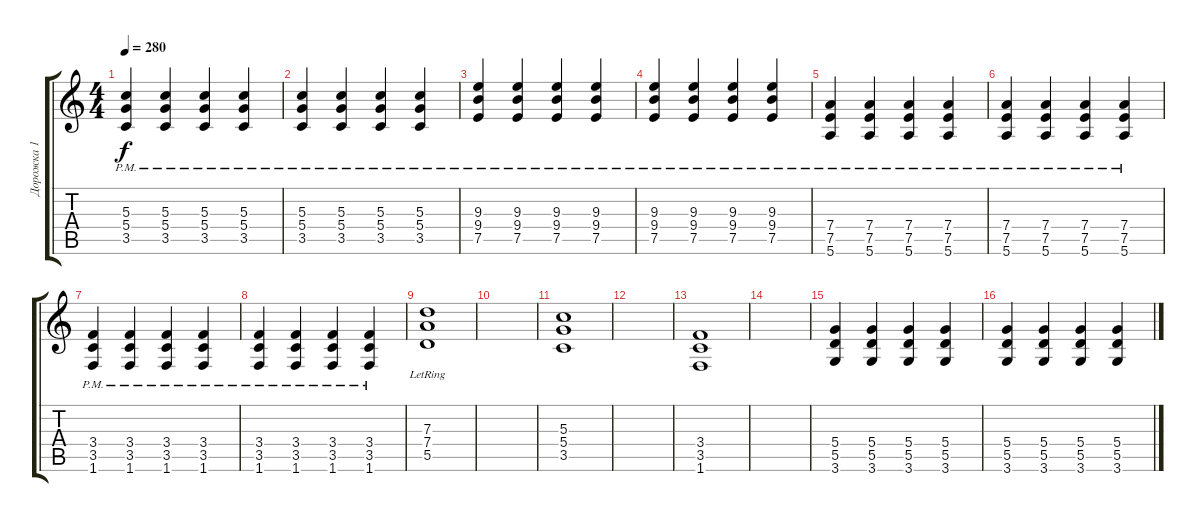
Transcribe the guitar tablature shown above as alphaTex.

\track ("Дорожка 1" "Дорожка 1") {instrument distortionguitar}
\staff {score tabs}
\tuning (E4 B3 G3 D3 A2 E2) {hide}
\ts (4 4)
\tempo 280
\clef g2
\ks c
(5.3{pm} 5.4{pm} 3.5{pm}).4{dy f} (5.3{pm} 5.4{pm} 3.5{pm}).4 (5.3{pm} 5.4{pm} 3.5{pm}).4 (5.3{pm} 5.4{pm} 3.5{pm}).4 |
(5.3{pm} 5.4{pm} 3.5{pm}).4 (5.3{pm} 5.4{pm} 3.5{pm}).4 (5.3{pm} 5.4{pm} 3.5{pm}).4 (5.3{pm} 5.4{pm} 3.5{pm}).4 |
(9.3{pm} 9.4{pm} 7.5{pm}).4 (9.3{pm} 9.4{pm} 7.5{pm}).4 (9.3{pm} 9.4{pm} 7.5{pm}).4 (9.3{pm} 9.4{pm} 7.5{pm}).4 |
(9.3{pm} 9.4{pm} 7.5{pm}).4 (9.3{pm} 9.4{pm} 7.5{pm}).4 (9.3{pm} 9.4{pm} 7.5{pm}).4 (9.3{pm} 9.4{pm} 7.5{pm}).4 |
(7.4{pm} 7.5{pm} 5.6{pm}).4 (7.4{pm} 7.5{pm} 5.6{pm}).4 (7.4{pm} 7.5{pm} 5.6{pm}).4 (7.4{pm} 7.5{pm} 5.6{pm}).4 |
(7.4{pm} 7.5{pm} 5.6{pm}).4 (7.4{pm} 7.5{pm} 5.6{pm}).4 (7.4{pm} 7.5{pm} 5.6{pm}).4 (7.4{pm} 7.5{pm} 5.6{pm}).4 |
(3.4{pm} 3.5{pm} 1.6{pm}).4 (3.4{pm} 3.5{pm} 1.6{pm}).4 (3.4{pm} 3.5{pm} 1.6{pm}).4 (3.4{pm} 3.5{pm} 1.6{pm}).4 |
(3.4{pm} 3.5{pm} 1.6{pm}).4 (3.4{pm} 3.5{pm} 1.6{pm}).4 (3.4{pm} 3.5{pm} 1.6{pm}).4 (3.4{pm} 3.5{pm} 1.6{pm}).4 |
(7.3{lr} 7.4 5.5).1 |
|
(5.3 5.4 3.5).1 |
|
(3.4 3.5 1.6).1 |
|
(5.4 5.5 3.6).4 (5.4 5.5 3.6).4 (5.4 5.5 3.6).4 (5.4 5.5 3.6).4 |
(5.4 5.5 3.6).4 (5.4 5.5 3.6).4 (5.4 5.5 3.6).4 (5.4 5.5 3.6).4
